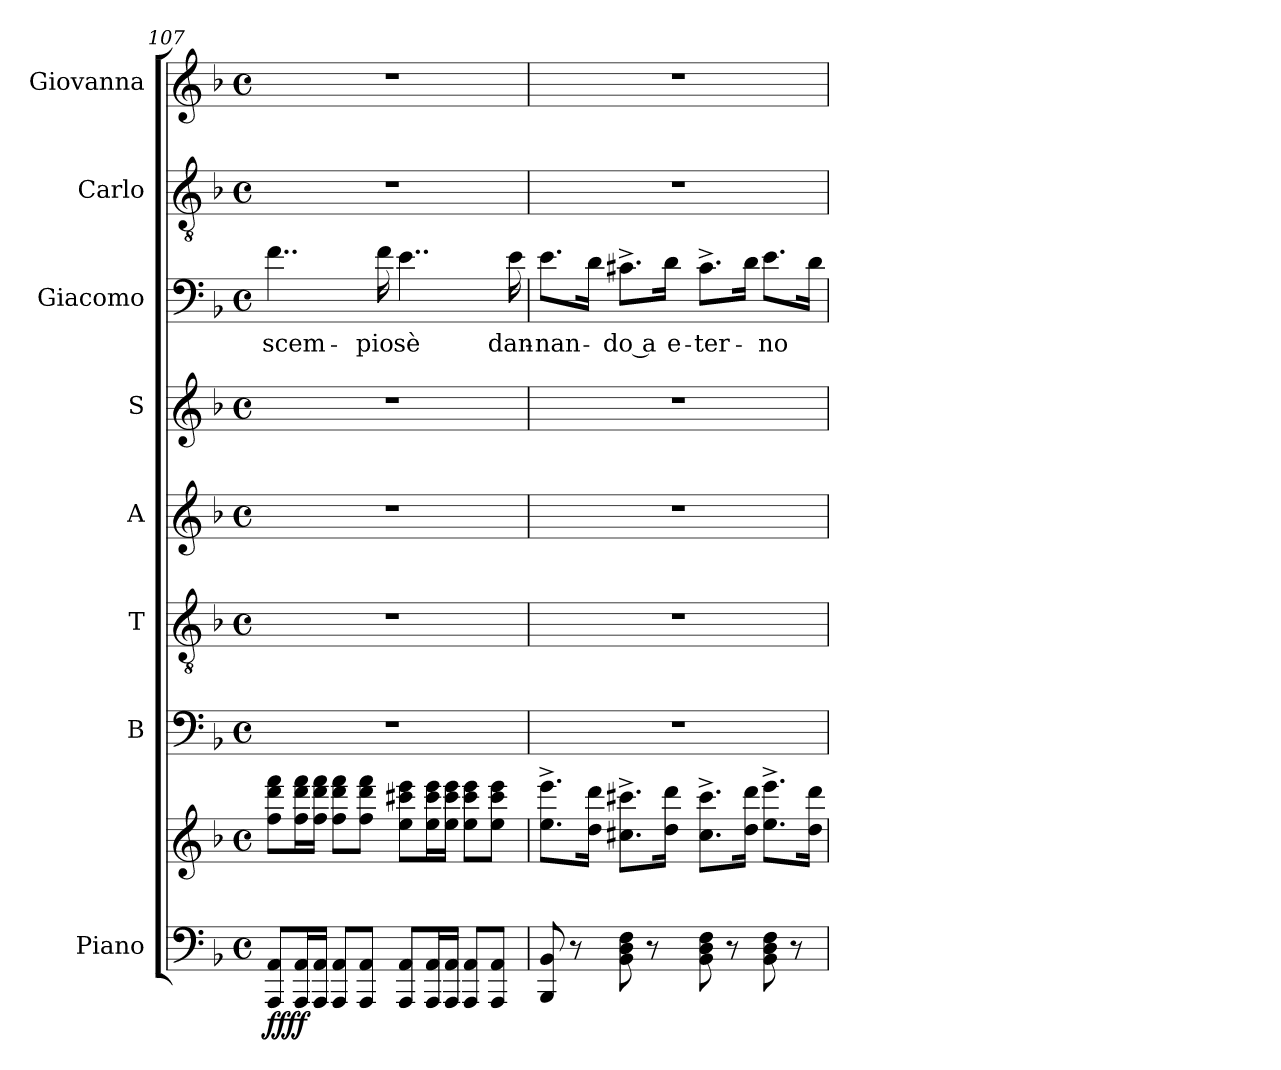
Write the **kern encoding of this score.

**kern	**kern	**dynam	**kern	**kern	**kern	**kern	**kern	**text	**kern	**kern
*part8	*part8	*part8	*part7	*part6	*part5	*part4	*part3	*part3	*part2	*part1
*staff9	*staff8	*staff8/9	*staff7	*staff6	*staff5	*staff4	*staff3	*staff3	*staff2	*staff1
*I"Piano	*	*	*I"B	*I"T	*I"A	*I"S	*I"Giacomo	*	*I"Carlo	*I"Giovanna
*I'Pno	*	*	*I'B	*I'T	*I'A	*I'S	*	*	*	*
!!LO:LB:g=z
*clefF4	*clefG2	*	*clefF4	*clefGv2	*clefG2	*clefG2	*clefF4	*	*clefGv2	*clefG2
*k[b-]	*k[b-]	*	*k[b-]	*k[b-]	*k[b-]	*k[b-]	*k[b-]	*	*k[b-]	*k[b-]
*M4/4	*M4/4	*	*M4/4	*M4/4	*M4/4	*M4/4	*M4/4	*	*M4/4	*M4/4
*met(c)	*met(c)	*	*met(c)	*met(c)	*met(c)	*met(c)	*met(c)	*	*met(c)	*met(c)
=107	=107	=107	=107	=107	=107	=107	=107	=107	=107	=107
!	!	!LO:DY:b=2	!	!	!	!	!	!LO:LY:b	!	!
!	!	!LO:DY:n=1:b	!	!	!	!	!	!	!	!
8AAA/ 8AA/L	8ff\ 8ddd\ 8fff\L	ff ff	1r	1r	1r	1r	4..f\	scem-	1r	1r
16AAA/ 16AA/L	16ff\ 16ddd\ 16fff\L	.	.	.	.	.	.	.	.	.
16AAA/ 16AA/JJ	16ff\ 16ddd\ 16fff\JJ	.	.	.	.	.	.	.	.	.
8AAA/ 8AA/L	8ff\ 8ddd\ 8fff\L	.	.	.	.	.	.	.	.	.
8AAA/ 8AA/J	8ff\ 8ddd\ 8fff\J	.	.	.	.	.	.	.	.	.
!	!	!	!	!	!	!	!	!LO:LY:b	!	!
.	.	.	.	.	.	.	16f\	-pio	.	.
!	!	!	!	!	!	!	!	!LO:LY:b	!	!
8AAA/ 8AA/L	8ee\ 8ccc#X\ 8eee\L	.	.	.	.	.	4..e\	sè	.	.
16AAA/ 16AA/L	16ee\ 16ccc#\ 16eee\L	.	.	.	.	.	.	.	.	.
16AAA/ 16AA/JJ	16ee\ 16ccc#\ 16eee\JJ	.	.	.	.	.	.	.	.	.
8AAA/ 8AA/L	8ee\ 8ccc#\ 8eee\L	.	.	.	.	.	.	.	.	.
8AAA/ 8AA/J	8ee\ 8ccc#\ 8eee\J	.	.	.	.	.	.	.	.	.
!	!	!	!	!	!	!	!	!LO:LY:b	!	!
.	.	.	.	.	.	.	16e\	dan-	.	.
=108	=108	=108	=108	=108	=108	=108	=108	=108	=108	=108
!	!	!	!	!	!	!	!	!LO:LY:b	!	!
8BBB-/ 8BB-/	8.ee\^ 8.eee\^L	.	1r	1r	1r	1r	8.e\L	-nan-	1r	1r
8r	.	.	.	.	.	.	.	.	.	.
.	16dd\ 16ddd\Jk	.	.	.	.	.	16d\Jk	.	.	.
!	!	!	!	!	!	!	!	!LO:LY:b	!	!
8BB-\ 8D\ 8F\	8.cc#X\^ 8.ccc#X\^L	.	.	.	.	.	8.c#X^\L	-do a	.	.
8r	.	.	.	.	.	.	.	.	.	.
!	!	!	!	!	!	!	!	!LO:LY:b	!	!
.	16dd\ 16ddd\Jk	.	.	.	.	.	16d\Jk	e-	.	.
!	!	!	!	!	!	!	!	!LO:LY:b	!	!
8BB-\ 8D\ 8F\	8.cc#\^ 8.ccc#\^L	.	.	.	.	.	8.c#^\L	-ter-	.	.
8r	.	.	.	.	.	.	.	.	.	.
.	16dd\ 16ddd\Jk	.	.	.	.	.	16d\Jk	.	.	.
!	!	!	!	!	!	!	!	!LO:LY:b	!	!
8BB-\ 8D\ 8F\	8.ee\^ 8.eee\^L	.	.	.	.	.	8.e\L	-no	.	.
8r	.	.	.	.	.	.	.	.	.	.
.	16dd\ 16ddd\Jk	.	.	.	.	.	16d\Jk	.	.	.
=	=	=	=	=	=	=	=	=	=	=
*-	*-	*-	*-	*-	*-	*-	*-	*-	*-	*-
